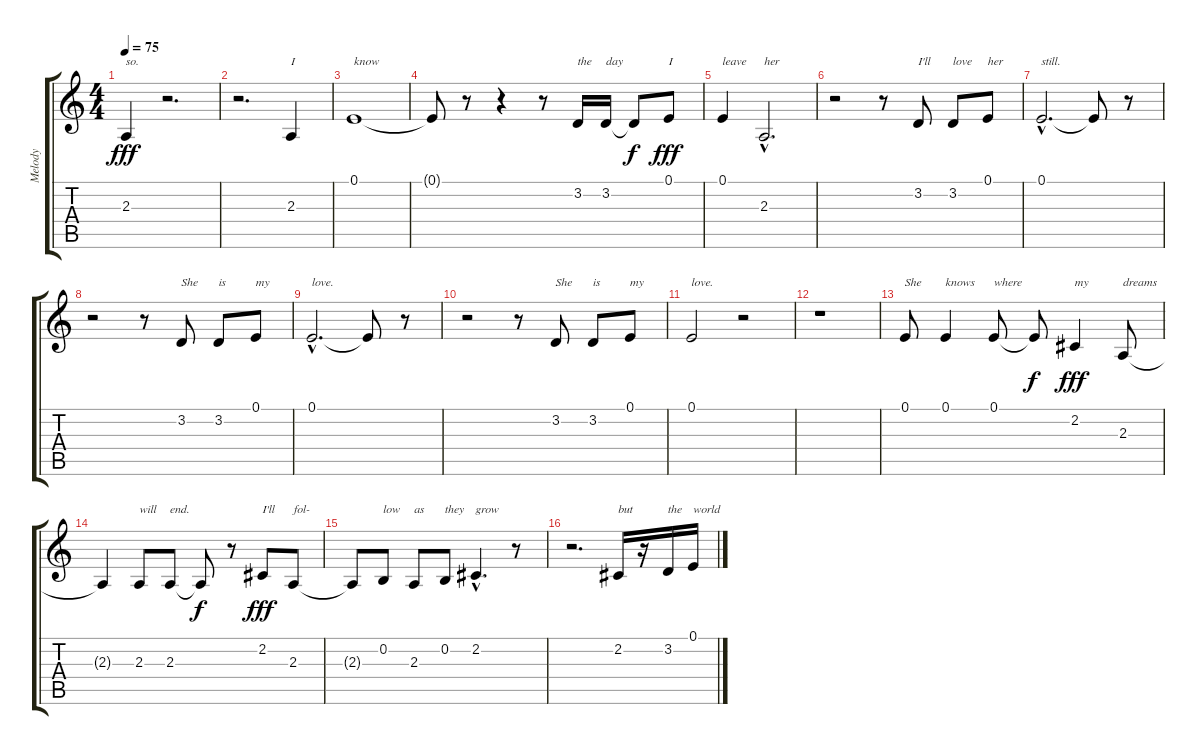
\track ("Melody" "Melody") {instrument flute}
\staff {score tabs}
\tuning (E4 B3 G3 D3 A2 E2) {hide}
\ts (4 4)
\tempo 75
\clef g2
\ks c
2.3.4{txt "so." dy fff} r.2{d} |
r.2{d} 2.3.4{txt "I"} |
0.1.1{txt "know"} |
0.1{t}.8 r.8 r.4 r.8 3.2.16{txt "the"} 3.2.16{txt "day"} 3.2{t}.8{dy f} 0.1.8{txt "I" dy fff} |
0.1.4{txt "leave"} 2.3{hac}.2{d txt "her"} |
r.2 r.8 3.2.8{txt "I'll"} 3.2.8{txt "love"} 0.1.8{txt "her"} |
0.1{hac}.2{d txt "still."} 0.1{t}.8 r.8 |
r.2 r.8 3.2.8{txt "She"} 3.2.8{txt "is"} 0.1.8{txt "my"} |
0.1{hac}.2{d txt "love."} 0.1{t}.8 r.8 |
r.2 r.8 3.2.8{txt "She"} 3.2.8{txt "is"} 0.1.8{txt "my"} |
0.1.2{txt "love."} r.2 |
r.1 |
0.1.8{txt "She"} 0.1.4{txt "knows"} 0.1.8{txt "where"} 0.1{t}.8{dy f} 2.2.4{txt "my" dy fff} 2.3.8{txt "dreams"} |
2.3{t}.4 2.3.8{txt "will"} 2.3.8{txt "end."} 2.3{t}.8{dy f} r.8 2.2.8{txt "I'll" dy fff} 2.3.8{txt "fol-"} |
2.3{t}.8 0.2.8{txt "low"} 2.3.8{txt "as"} 0.2.8{txt "they"} 2.2{hac}.4{d txt "grow"} r.8 |
r.2{d} 2.2.16{txt "but"} r.16 3.2.16{txt "the"} 0.1.16{txt "world"}
